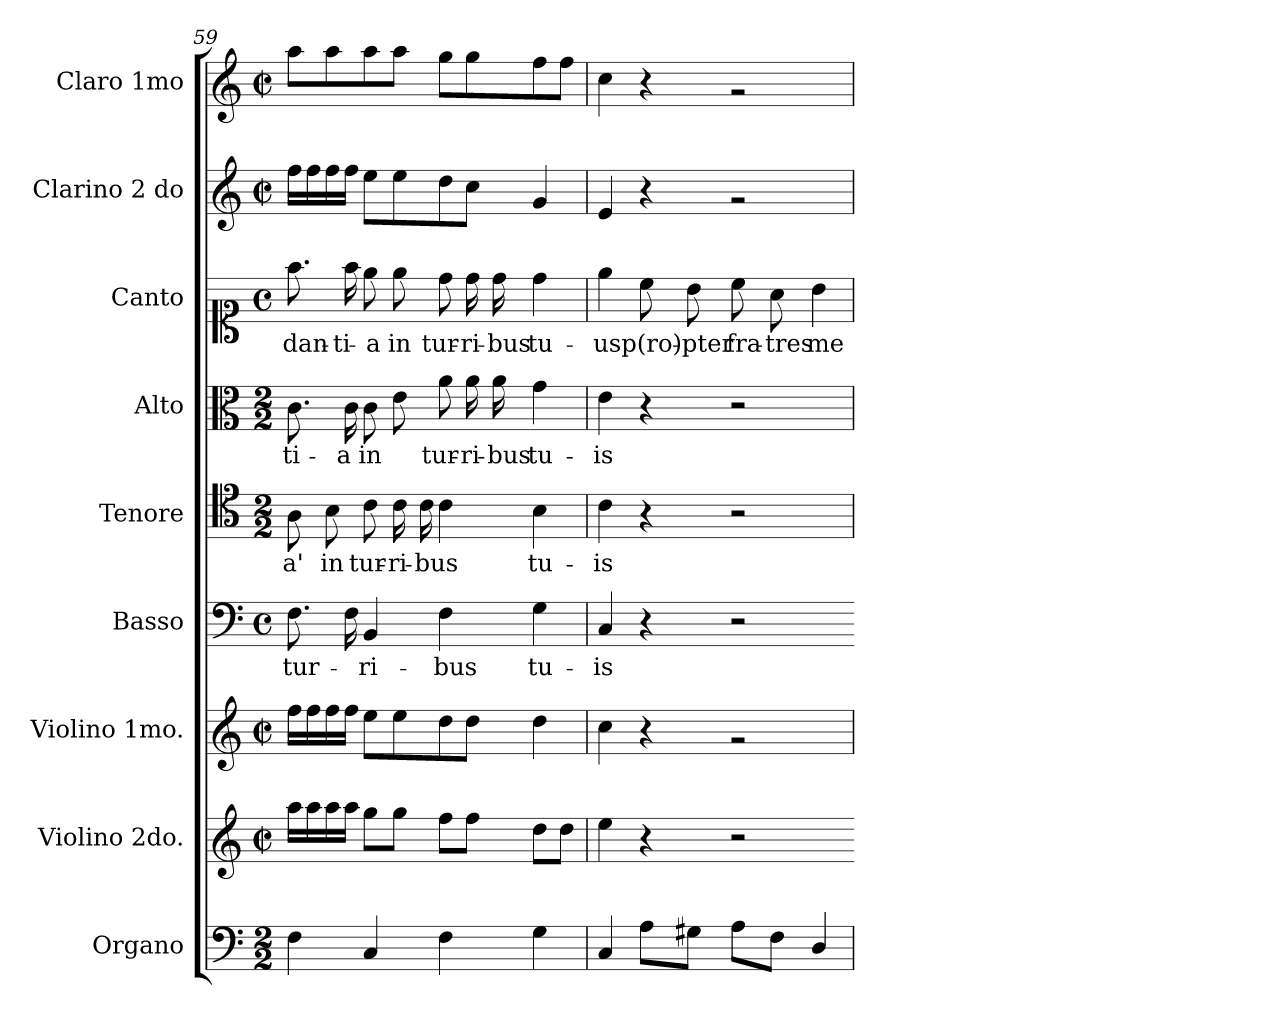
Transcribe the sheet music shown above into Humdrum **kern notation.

**kern	**kern	**kern	**kern	**text	**kern	**text	**kern	**text	**kern	**text	**kern	**kern
*part9	*part8	*part7	*part6	*part6	*part5	*part5	*part4	*part4	*part3	*part3	*part2	*part1
*staff9	*staff8	*staff7	*staff6	*staff6	*staff5	*staff5	*staff4	*staff4	*staff3	*staff3	*staff2	*staff1
*I"Organo	*I"Violino 2do.	*I"Violino 1mo.	*I"Basso	*	*I"Tenore	*	*I"Alto	*	*I"Canto	*	*I"Clarino 2 do	*I"Claro 1mo
*I'org	*I'vl 2	*I'vl 1	*I'B	*	*I'T	*	*I'A	*	*	*	*I'clno 2	*
*clefF4	*clefG2	*clefG2	*clefF4	*	*clefC4	*	*clefC3	*	*clefC1	*	*clefG2	*clefG2
*k[]	*k[]	*k[]	*k[]	*	*k[]	*	*k[]	*	*k[]	*	*k[]	*k[]
*M2/2	*M2/2	*M2/2	*M2/2	*	*M2/2	*	*M2/2	*	*M2/2	*	*M2/2	*M2/2
*	*met(c|)	*met(c|)	*met(c)	*	*	*	*	*	*met(c)	*	*met(c|)	*met(c|)
=59	=59	=59	=59	=59	=59	=59	=59	=59	=59	=59	=59	=59
4F\	16aa\LL	16ff\LL	8.F\	tur-	8A\	-a'	8.c\	-ti-	8.ff\	-dan-	16ff\LL	8aa\L
.	16aa\	16ff\	.	.	.	.	.	.	.	.	16ff\	.
.	16aa\	16ff\	.	.	8B\	in	.	.	.	.	16ff\	8aa\
.	16aa\JJ	16ff\JJ	16F\	.	.	.	16c\	-a	16ff\	-ti-	16ff\JJ	.
4C/	8gg\L	8ee\L	4BB/	-ri-	8c\	tur-	8c\	in	8ee\	-a	8ee\L	8aa\
.	8gg\J	8ee\	.	.	16c\	-ri-	8e\	.	8ee\	in	8ee\	8aa\J
.	.	.	.	.	16c\	-bus	.	.	.	.	.	.
4F\	8ff\L	8dd\	4F\	-bus	4c\	.	8a\	tur-	8dd\	tur-	8dd\	8gg\L
.	8ff\J	8dd\J	.	.	.	.	16a\	-ri-	16dd\	-ri-	8cc\J	8gg\
.	.	.	.	.	.	.	16a\	-bus	16dd\	-bus	.	.
4G\	8dd\L	4dd\	4G\	tu-	4B\	tu-	4g\	tu-	4dd\	tu-	4g/	8ff\
.	8dd\J	.	.	.	.	.	.	.	.	.	.	8ff\J
=60	=60	=60	=60	=60	=60	=60	=60	=60	=60	=60	=60	=60
4C/	4ee\	4cc\	4C/	-is	4c\	-is	4e\	-is	4ee\	-us	4e/	4cc\
8A\L	4r	4r	4r	.	4r	.	4r	.	8cc\	p(ro)-	4r	4r
8G#X\J	.	.	.	.	.	.	.	.	8b\	-pter	.	.
8A\L	2r	2rg	2r	.	2r	.	2r	.	8cc\	fra-	2rg	2rg
8F\J	.	.	.	.	.	.	.	.	8a\	-tres	.	.
4D/	.	.	.	.	.	.	.	.	4b\	me-	.	.
=	=-	=	=-	=	=	=	=	=	=	=	=	=
*-	*-	*-	*-	*-	*-	*-	*-	*-	*-	*-	*-	*-
